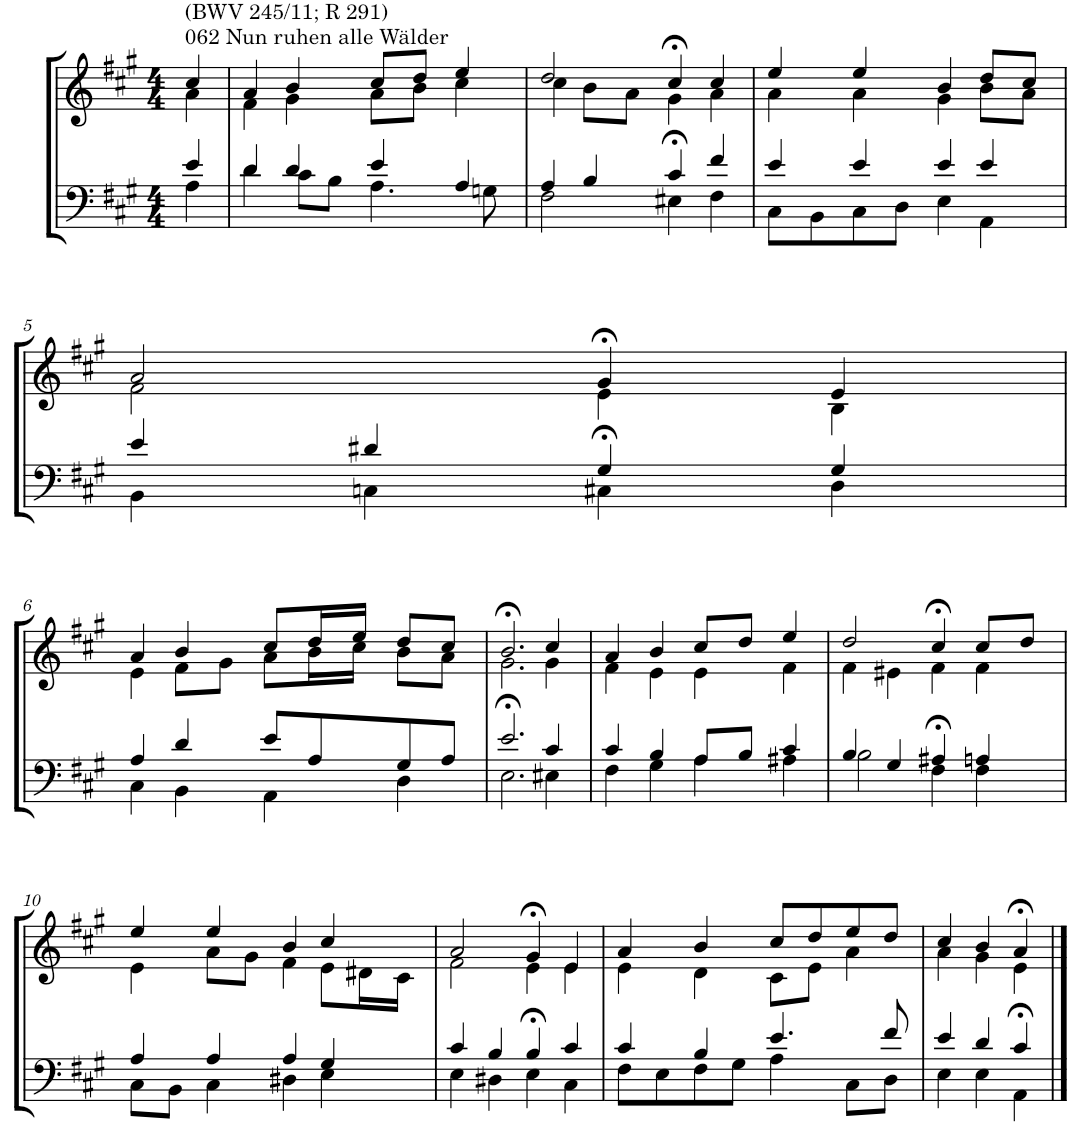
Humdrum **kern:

**kern	**kern
*part2	*part1
*staff2	*staff1
*I"Tenor/Baß	*I"Sopran/Alt
*clefF4	*clefG2
*k[f#c#g#]	*k[f#c#g#]
*M4/4	*M4/4
=1	=1
*^	*^
!	!	!LO:TX:a:t=062 Nun ruhen alle Wälder	!
!	!	!LO:TX:a:t=(BWV 245/11; R 291)	!
4e/	4A\	4cc#/	4a\
=2	=2	=2	=2
4d/	4d\	4a/	4f#\
4d/	8c#\L	4b/	4g#\
.	8B\J	.	.
4e/	4.A\	8cc#/L	8a\L
.	.	8dd/J	8b\J
4A/	.	4ee/	4cc#\
.	8Gn\	.	.
=3	=3	=3	=3
4A/	2F#\	2dd/	4cc#\
4B/	.	.	8b\L
.	.	.	8a\J
4c#/	4E#X>\	4cc#>/	4g#\
4f#/	4F#\	4cc#/	4a\
=4	=4	=4	=4
4e/	8C#\L	4ee/	4a\
.	8BB\	.	.
4e/	8C#\	4ee/	4a\
.	8D\J	.	.
4e/	4E\	4b/	4g#\
4e/	4AA\	8dd/L	8b\L
.	.	8cc#/J	8a\J
!!LO:LB:g=z	!!
=5	=5	=5	=5
4e/	4BB\	2a/	2f#\
4d#X/	4Cn\	.	.
4G#/	4C#X>\	4g#>/	4e\
4G#/	4D\	4e/	4B\
!!LO:LB:g=z	!!
=6	=6	=6	=6
4A/	4C#\	4a/	4e\
4d/	4BB\	4b/	8f#\L
.	.	.	8g#\J
8e/L	4AA\	8cc#/L	8a\L
8A/	.	16dd/L	16b\L
.	.	16ee/JJ	16cc#\JJ
8G#/	4D\	8dd/L	8b\L
8A/J	.	8cc#/J	8a\J
=7	=7	=7	=7
2.e/	2.E>\	2.b>/	2.g#\
4c#/	4E#X\	4cc#/	4g#\
=8	=8	=8	=8
4c#/	4F#\	4a/	4f#\
4B/	4G#\	4b/	4e\
8A/L	4A\	8cc#/L	4e\
8B/J	.	8dd/J	.
4c#/	4A#X\	4ee/	4f#\
=9	=9	=9	=9
4B/	2B\	2dd/	4f#\
4G#/	.	.	4e#X\
4A#X/	4F#>\	4cc#>/	4f#\
4An/	4F#\	8cc#/L	4f#\
.	.	8dd/J	.
!!LO:LB:g=z	!!
=10	=10	=10	=10
4A/	8C#\L	4ee/	4e\
.	8BB\J	.	.
4A/	4C#\	4ee/	8a\L
.	.	.	8g#\J
4A/	4D#X\	4b/	4f#\
4G#/	4E\	4cc#/	8e\L
.	.	.	16d#X\L
.	.	.	16c#\JJ
=11	=11	=11	=11
4c#/	4E\	2a/	2f#\
4B/	4D#X\	.	.
4B/	4E>\	4g#>/	4e\
4c#/	4C#\	4e/	4e\
=12	=12	=12	=12
4c#/	8F#\L	4a/	4e\
.	8E\	.	.
4B/	8F#\	4b/	4d\
.	8G#\J	.	.
4.e/	4A\	8cc#/L	8c#\L
.	.	8dd/	8e\J
.	8C#\L	8ee/	4a\
8f#/	8D\J	8dd/J	.
=13	=13	=13	=13
4e/	4E\	4cc#/	4a\
4d/	4E\	4b/	4g#\
4c#/	4AA>\	4a>/	4e\
*v	*v	*	*
*	*v	*v
==	==
*-	*-
